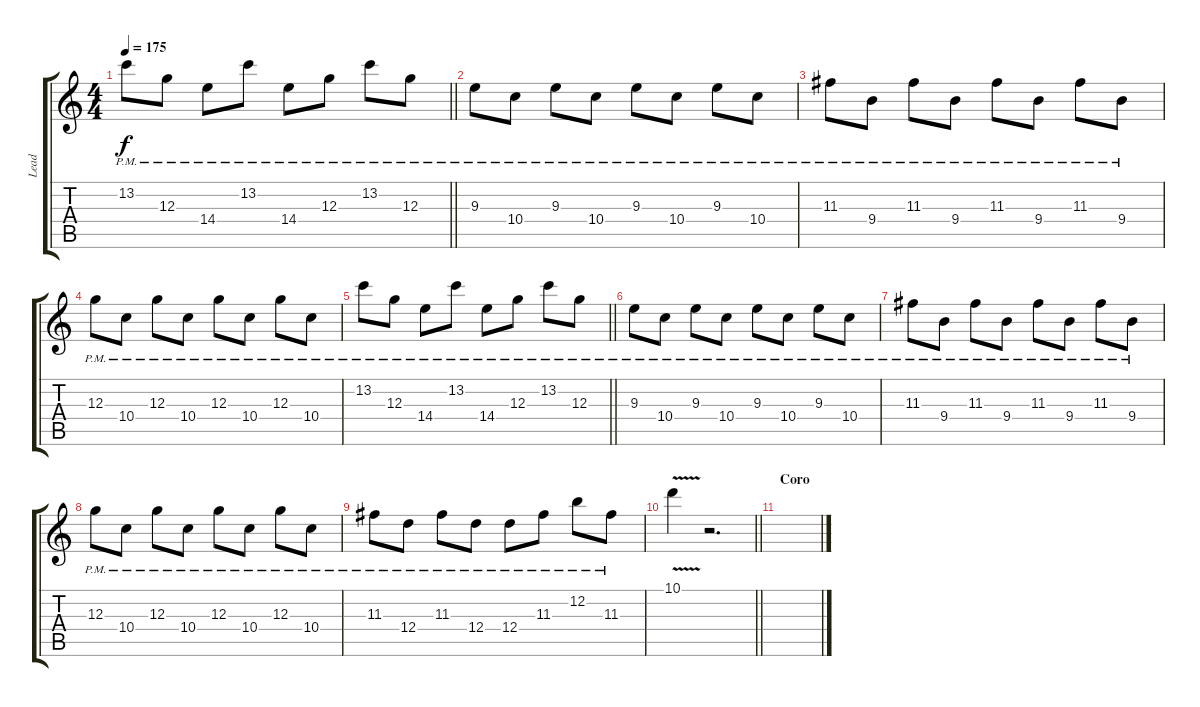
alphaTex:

\track ("Lead" "Lead") {instrument distortionguitar}
\staff {score tabs}
\tuning (E4 B3 G3 D3 A2 E2) {hide}
\ts (4 4)
\tempo 175
\clef g2
\barLineRight lightlight
\ks c
13.2{pm}.8{dy f} 12.3{pm}.8 14.4{pm}.8 13.2{pm}.8 14.4{pm}.8 12.3{pm}.8 13.2{pm}.8 12.3{pm}.8 |
\section ("" "")
9.3{pm}.8 10.4{pm}.8 9.3{pm}.8 10.4{pm}.8 9.3{pm}.8 10.4{pm}.8 9.3{pm}.8 10.4{pm}.8 |
11.3{pm}.8 9.4{pm}.8 11.3{pm}.8 9.4{pm}.8 11.3{pm}.8 9.4{pm}.8 11.3{pm}.8 9.4{pm}.8 |
12.3{pm}.8 10.4{pm}.8 12.3{pm}.8 10.4{pm}.8 12.3{pm}.8 10.4{pm}.8 12.3{pm}.8 10.4{pm}.8 |
\barLineRight lightlight
13.2{pm}.8 12.3{pm}.8 14.4{pm}.8 13.2{pm}.8 14.4{pm}.8 12.3{pm}.8 13.2{pm}.8 12.3{pm}.8 |
\section ("" "")
9.3{pm}.8 10.4{pm}.8 9.3{pm}.8 10.4{pm}.8 9.3{pm}.8 10.4{pm}.8 9.3{pm}.8 10.4{pm}.8 |
11.3{pm}.8 9.4{pm}.8 11.3{pm}.8 9.4{pm}.8 11.3{pm}.8 9.4{pm}.8 11.3{pm}.8 9.4{pm}.8 |
12.3{pm}.8 10.4{pm}.8 12.3{pm}.8 10.4{pm}.8 12.3{pm}.8 10.4{pm}.8 12.3{pm}.8 10.4{pm}.8 |
11.3{pm}.8 12.4{pm}.8 11.3{pm}.8 12.4{pm}.8 12.4{pm}.8 11.3{pm}.8 12.2{pm}.8 11.3{pm}.8 |
\barLineRight lightlight
10.1{v}.4 r.2{d} |
\section ("" "Coro")
